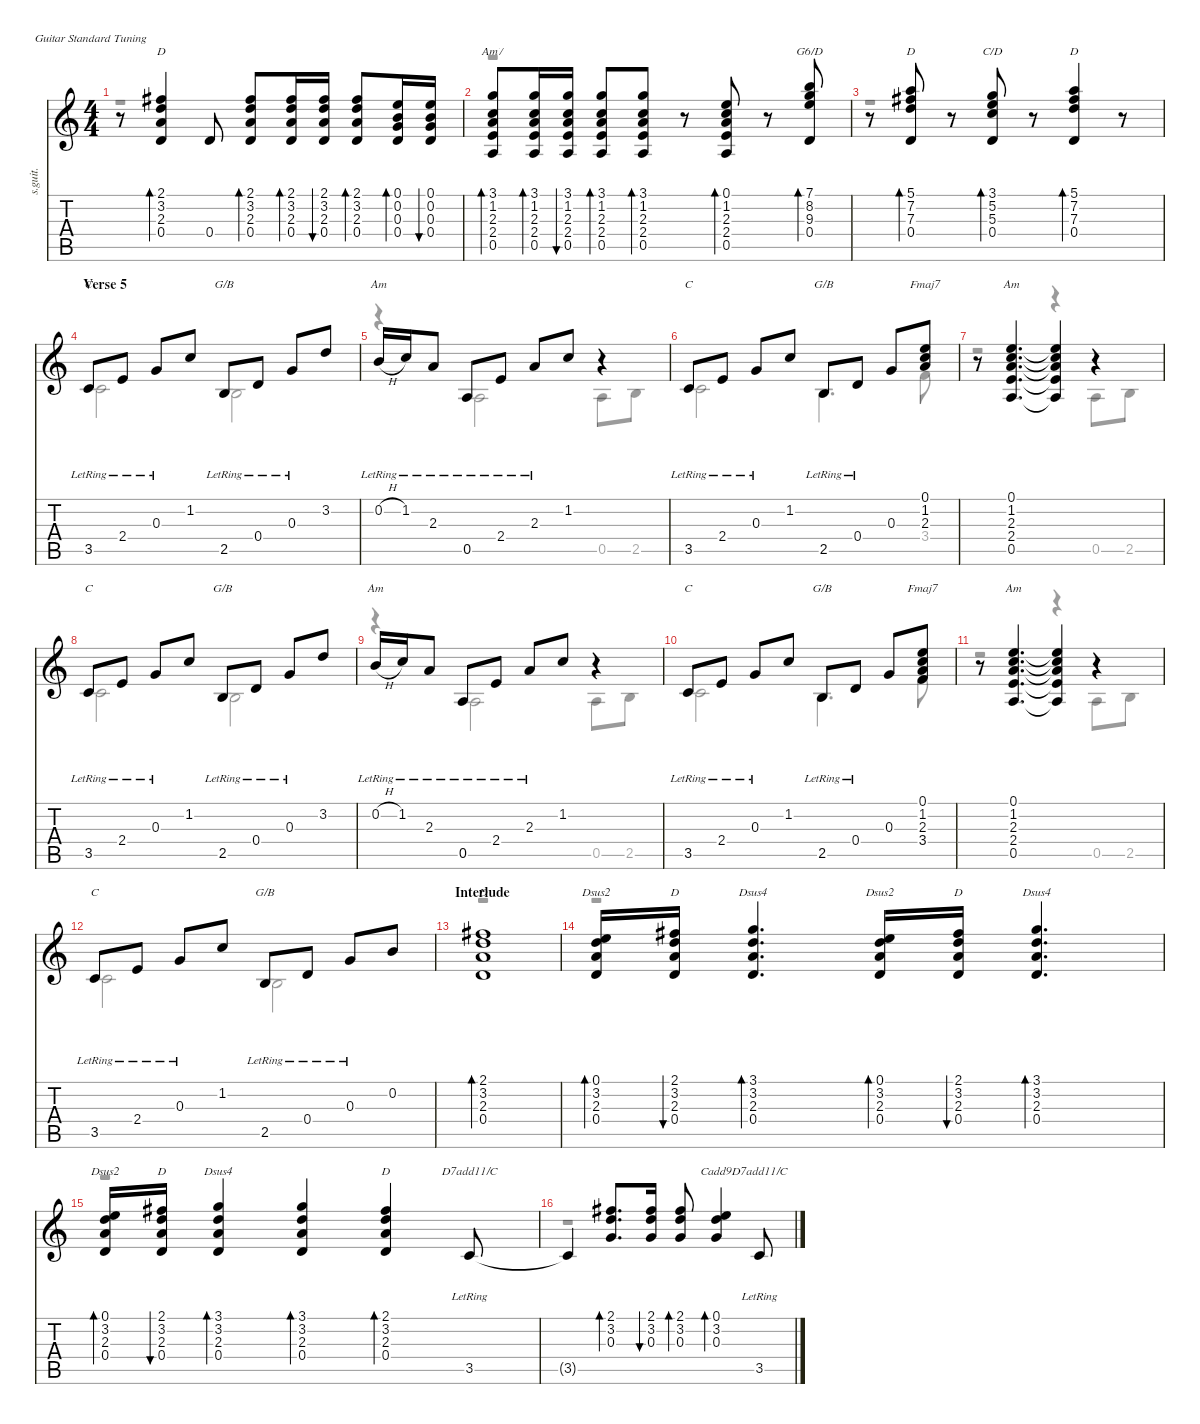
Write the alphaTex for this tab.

\defaultSystemsLayout 4
\hideDynamics
\bracketExtendMode nobrackets
\track ("Jimmy Page - Rhythm Guitars" "s.guit.") {instrument acousticguitarsteel}
\staff {score tabs}
\tuning (E4 B3 G3 D3 A2 E2)
\chord ("Am" 3 1 2 2 0 x) {showdiagram false}
\chord ("Fmaj7" 3 1 2 2 0 x) {showdiagram false}
\chord ("G/B" 3 1 2 2 0 x) {showdiagram false}
\chord ("C" 3 1 2 2 0 x) {showdiagram false}
\chord ("D" 3 1 2 2 0 x) {showdiagram false}
\chord ("Am7" 3 1 2 2 0 x) {showdiagram false}
\chord ("G6/D" 3 1 2 2 0 x) {showdiagram false}
\chord ("C/D" 3 1 2 2 0 x) {showdiagram false}
\chord ("Dsus2" 3 1 2 2 0 x) {showdiagram false}
\chord ("Dsus4" 3 1 2 2 0 x) {showdiagram false}
\chord ("D7add11/C" 3 1 2 2 0 x) {showdiagram false}
\chord ("Cadd9" 3 1 2 2 0 x) {showdiagram false}
\voice
\ts (4 4)
\tempo (87 hide)
\clef g2
\ks c
r.8{dy mp} (2.1{acc #} 3.2 2.3 0.4).4{bd 30 ch "D" lyrics (0 "") lyrics (1 "") lyrics (2 "") lyrics (3 "") lyrics (4 "")} 0.4.8{lyrics (0 "") lyrics (1 "") lyrics (2 "") lyrics (3 "") lyrics (4 "")} (2.1{acc #} 3.2 2.3 0.4).8{bd 30 lyrics (0 "") lyrics (1 "") lyrics (2 "") lyrics (3 "") lyrics (4 "")} (2.1{acc #} 3.2 2.3 0.4).16{bd 30 lyrics (0 "") lyrics (1 "") lyrics (2 "") lyrics (3 "") lyrics (4 "")} (2.1{acc #} 3.2 2.3 0.4).16{bu 30 lyrics (0 "") lyrics (1 "") lyrics (2 "") lyrics (3 "") lyrics (4 "")} (2.1{acc #} 3.2 2.3 0.4).8{bd 30 lyrics (0 "") lyrics (1 "") lyrics (2 "") lyrics (3 "") lyrics (4 "")} (0.1 0.2 0.3 0.4).16{bd 30 lyrics (0 "") lyrics (1 "") lyrics (2 "") lyrics (3 "") lyrics (4 "")} (0.1 0.2 0.3 0.4).16{bu 30 lyrics (0 "") lyrics (1 "") lyrics (2 "") lyrics (3 "") lyrics (4 "")} |
(3.1 1.2 2.3 2.4 0.5).8{bd 30 ch "Am7" lyrics (0 "") lyrics (1 "") lyrics (2 "") lyrics (3 "") lyrics (4 "")} (3.1 1.2 2.3 2.4 0.5).16{bd 30 lyrics (0 "") lyrics (1 "") lyrics (2 "") lyrics (3 "") lyrics (4 "")} (3.1 1.2 2.3 2.4 0.5).16{bu 30 lyrics (0 "") lyrics (1 "") lyrics (2 "") lyrics (3 "") lyrics (4 "")} (3.1 1.2 2.3 2.4 0.5).8{bd 30 lyrics (0 "") lyrics (1 "") lyrics (2 "") lyrics (3 "") lyrics (4 "")} (3.1 1.2 2.3 2.4 0.5).8{bd 30 lyrics (0 "") lyrics (1 "") lyrics (2 "") lyrics (3 "") lyrics (4 "")} r.8 (0.1 1.2 2.3 2.4 0.5).8{bd 30 lyrics (0 "") lyrics (1 "") lyrics (2 "") lyrics (3 "") lyrics (4 "")} r.8 (7.1 8.2 9.3 0.4).8{bd 30 ch "G6/D" lyrics (0 "") lyrics (1 "") lyrics (2 "") lyrics (3 "") lyrics (4 "")} |
r.8 (5.1 7.2{acc #} 7.3 0.4).8{bd 30 ch "D" lyrics (0 "") lyrics (1 "") lyrics (2 "") lyrics (3 "") lyrics (4 "")} r.8 (3.1 5.2 5.3 0.4).8{bd 30 ch "C/D" lyrics (0 "") lyrics (1 "") lyrics (2 "") lyrics (3 "") lyrics (4 "")} r.8 (5.1 7.2{acc #} 7.3 0.4).4{bd 30 ch "D" lyrics (0 "") lyrics (1 "") lyrics (2 "") lyrics (3 "") lyrics (4 "")} r.8 |
\section ("" "Verse 5")
\tempo (85 hide)
3.5{lr}.8{ch "C" lyrics (0 "") lyrics (1 "") lyrics (2 "") lyrics (3 "") lyrics (4 "")} 2.4{lr}.8{lyrics (0 "") lyrics (1 "") lyrics (2 "") lyrics (3 "") lyrics (4 "")} 0.3{lr}.8{lyrics (0 "") lyrics (1 "") lyrics (2 "") lyrics (3 "") lyrics (4 "")} 1.2.8{lyrics (0 "") lyrics (1 "") lyrics (2 "") lyrics (3 "") lyrics (4 "")} 2.5{lr}.8{ch "G/B" lyrics (0 "") lyrics (1 "") lyrics (2 "") lyrics (3 "") lyrics (4 "")} 0.4{lr}.8{lyrics (0 "") lyrics (1 "") lyrics (2 "") lyrics (3 "") lyrics (4 "")} 0.3{lr}.8{lyrics (0 "") lyrics (1 "") lyrics (2 "") lyrics (3 "") lyrics (4 "")} 3.2.8{lyrics (0 "") lyrics (1 "") lyrics (2 "") lyrics (3 "") lyrics (4 "")} |
0.2{h lr}.16{ch "Am" lyrics (0 "") lyrics (1 "") lyrics (2 "") lyrics (3 "") lyrics (4 "")} 1.2{lr}.16{lyrics (0 "") lyrics (1 "") lyrics (2 "") lyrics (3 "") lyrics (4 "")} 2.3{lr}.8{lyrics (0 "") lyrics (1 "") lyrics (2 "") lyrics (3 "") lyrics (4 "")} 0.5{lr}.8{lyrics (0 "") lyrics (1 "") lyrics (2 "") lyrics (3 "") lyrics (4 "")} 2.4{lr}.8{lyrics (0 "") lyrics (1 "") lyrics (2 "") lyrics (3 "") lyrics (4 "")} 2.3{lr}.8{lyrics (0 "") lyrics (1 "") lyrics (2 "") lyrics (3 "") lyrics (4 "")} 1.2.8{lyrics (0 "") lyrics (1 "") lyrics (2 "") lyrics (3 "") lyrics (4 "")} r.4 |
3.5{lr}.8{ch "C" lyrics (0 "") lyrics (1 "") lyrics (2 "") lyrics (3 "") lyrics (4 "")} 2.4{lr}.8{lyrics (0 "") lyrics (1 "") lyrics (2 "") lyrics (3 "") lyrics (4 "")} 0.3{lr}.8{lyrics (0 "") lyrics (1 "") lyrics (2 "") lyrics (3 "") lyrics (4 "")} 1.2.8{lyrics (0 "") lyrics (1 "") lyrics (2 "") lyrics (3 "") lyrics (4 "")} 2.5{lr}.8{ch "G/B" lyrics (0 "") lyrics (1 "") lyrics (2 "") lyrics (3 "") lyrics (4 "")} 0.4{lr}.8{lyrics (0 "") lyrics (1 "") lyrics (2 "") lyrics (3 "") lyrics (4 "")} 0.3.8{lyrics (0 "") lyrics (1 "") lyrics (2 "") lyrics (3 "") lyrics (4 "")} (0.1 1.2 2.3).8{ch "Fmaj7" lyrics (0 "") lyrics (1 "") lyrics (2 "") lyrics (3 "") lyrics (4 "")} |
r.8 (0.1 1.2 2.3 2.4 0.5).4{d ch "Am" lyrics (0 "") lyrics (1 "") lyrics (2 "") lyrics (3 "") lyrics (4 "")} (0.1{t} 1.2{t} 2.3{t} 2.4{t} 0.5{t}).4{lyrics (0 "") lyrics (1 "") lyrics (2 "") lyrics (3 "") lyrics (4 "")} r.4 |
3.5{lr}.8{ch "C" lyrics (0 "") lyrics (1 "") lyrics (2 "") lyrics (3 "") lyrics (4 "")} 2.4{lr}.8{lyrics (0 "") lyrics (1 "") lyrics (2 "") lyrics (3 "") lyrics (4 "")} 0.3{lr}.8{lyrics (0 "") lyrics (1 "") lyrics (2 "") lyrics (3 "") lyrics (4 "")} 1.2.8{lyrics (0 "") lyrics (1 "") lyrics (2 "") lyrics (3 "") lyrics (4 "")} 2.5{lr}.8{ch "G/B" lyrics (0 "") lyrics (1 "") lyrics (2 "") lyrics (3 "") lyrics (4 "")} 0.4{lr}.8{lyrics (0 "") lyrics (1 "") lyrics (2 "") lyrics (3 "") lyrics (4 "")} 0.3{lr}.8{lyrics (0 "") lyrics (1 "") lyrics (2 "") lyrics (3 "") lyrics (4 "")} 3.2.8{lyrics (0 "") lyrics (1 "") lyrics (2 "") lyrics (3 "") lyrics (4 "")} |
0.2{h lr}.16{ch "Am" lyrics (0 "") lyrics (1 "") lyrics (2 "") lyrics (3 "") lyrics (4 "")} 1.2{lr}.16{lyrics (0 "") lyrics (1 "") lyrics (2 "") lyrics (3 "") lyrics (4 "")} 2.3{lr}.8{lyrics (0 "") lyrics (1 "") lyrics (2 "") lyrics (3 "") lyrics (4 "")} 0.5{lr}.8{lyrics (0 "") lyrics (1 "") lyrics (2 "") lyrics (3 "") lyrics (4 "")} 2.4{lr}.8{lyrics (0 "") lyrics (1 "") lyrics (2 "") lyrics (3 "") lyrics (4 "")} 2.3{lr}.8{lyrics (0 "") lyrics (1 "") lyrics (2 "") lyrics (3 "") lyrics (4 "")} 1.2.8{lyrics (0 "") lyrics (1 "") lyrics (2 "") lyrics (3 "") lyrics (4 "")} r.4 |
3.5{lr}.8{ch "C" lyrics (0 "") lyrics (1 "") lyrics (2 "") lyrics (3 "") lyrics (4 "")} 2.4{lr}.8{lyrics (0 "") lyrics (1 "") lyrics (2 "") lyrics (3 "") lyrics (4 "")} 0.3{lr}.8{lyrics (0 "") lyrics (1 "") lyrics (2 "") lyrics (3 "") lyrics (4 "")} 1.2.8{lyrics (0 "") lyrics (1 "") lyrics (2 "") lyrics (3 "") lyrics (4 "")} 2.5{lr}.8{ch "G/B" lyrics (0 "") lyrics (1 "") lyrics (2 "") lyrics (3 "") lyrics (4 "")} 0.4{lr}.8{lyrics (0 "") lyrics (1 "") lyrics (2 "") lyrics (3 "") lyrics (4 "")} 0.3.8{lyrics (0 "") lyrics (1 "") lyrics (2 "") lyrics (3 "") lyrics (4 "")} (0.1 1.2 2.3 3.4).8{ch "Fmaj7" lyrics (0 "") lyrics (1 "") lyrics (2 "") lyrics (3 "") lyrics (4 "")} |
r.8 (0.1 1.2 2.3 2.4 0.5).4{d ch "Am" lyrics (0 "") lyrics (1 "") lyrics (2 "") lyrics (3 "") lyrics (4 "")} (0.1{t} 1.2{t} 2.3{t} 2.4{t} 0.5{t}).4{lyrics (0 "") lyrics (1 "") lyrics (2 "") lyrics (3 "") lyrics (4 "")} r.4 |
3.5{lr}.8{ch "C" lyrics (0 "") lyrics (1 "") lyrics (2 "") lyrics (3 "") lyrics (4 "")} 2.4{lr}.8{lyrics (0 "") lyrics (1 "") lyrics (2 "") lyrics (3 "") lyrics (4 "")} 0.3{lr}.8{lyrics (0 "") lyrics (1 "") lyrics (2 "") lyrics (3 "") lyrics (4 "")} 1.2.8{lyrics (0 "") lyrics (1 "") lyrics (2 "") lyrics (3 "") lyrics (4 "")} 2.5{lr}.8{ch "G/B" lyrics (0 "") lyrics (1 "") lyrics (2 "") lyrics (3 "") lyrics (4 "")} 0.4{lr}.8{lyrics (0 "") lyrics (1 "") lyrics (2 "") lyrics (3 "") lyrics (4 "")} 0.3{lr}.8{lyrics (0 "") lyrics (1 "") lyrics (2 "") lyrics (3 "") lyrics (4 "")} 0.2.8{lyrics (0 "") lyrics (1 "") lyrics (2 "") lyrics (3 "") lyrics (4 "")} |
\section ("" "Interlude")
\tempo (87 hide)
(2.1{acc #} 3.2 2.3 0.4).1{bd 30 ch "D" lyrics (0 "") lyrics (1 "") lyrics (2 "") lyrics (3 "") lyrics (4 "") dy mf} |
\tempo (88 hide)
(0.1 3.2 2.3 0.4).16{bd 30 ch "Dsus2" lyrics (0 "") lyrics (1 "") lyrics (2 "") lyrics (3 "") lyrics (4 "")} (2.1{acc #} 3.2 2.3 0.4).16{bu 30 ch "D" lyrics (0 "") lyrics (1 "") lyrics (2 "") lyrics (3 "") lyrics (4 "")} (3.1 3.2 2.3 0.4).4{d bd 30 ch "Dsus4" lyrics (0 "") lyrics (1 "") lyrics (2 "") lyrics (3 "") lyrics (4 "")} (0.1 3.2 2.3 0.4).16{bd 30 ch "Dsus2" lyrics (0 "") lyrics (1 "") lyrics (2 "") lyrics (3 "") lyrics (4 "")} (2.1{acc #} 3.2 2.3 0.4).16{bu 30 ch "D" lyrics (0 "") lyrics (1 "") lyrics (2 "") lyrics (3 "") lyrics (4 "")} (3.1 3.2 2.3 0.4).4{d bd 30 ch "Dsus4" lyrics (0 "") lyrics (1 "") lyrics (2 "") lyrics (3 "") lyrics (4 "")} |
\tempo (92 hide)
(0.1 3.2 2.3 0.4).16{bd 30 ch "Dsus2" lyrics (0 "") lyrics (1 "") lyrics (2 "") lyrics (3 "") lyrics (4 "")} (2.1{acc #} 3.2 2.3 0.4).16{bu 30 ch "D" lyrics (0 "") lyrics (1 "") lyrics (2 "") lyrics (3 "") lyrics (4 "")} (3.1 3.2 2.3 0.4).4{bd 30 ch "Dsus4" lyrics (0 "") lyrics (1 "") lyrics (2 "") lyrics (3 "") lyrics (4 "")} (3.1 3.2 2.3 0.4).4{bd 30 lyrics (0 "") lyrics (1 "") lyrics (2 "") lyrics (3 "") lyrics (4 "")} (2.1{acc #} 3.2 2.3 0.4).4{bd 30 ch "D" lyrics (0 "") lyrics (1 "") lyrics (2 "") lyrics (3 "") lyrics (4 "")} 3.5{lr}.8{ch "D7add11/C" lyrics (0 "") lyrics (1 "") lyrics (2 "") lyrics (3 "") lyrics (4 "") dy f} |
3.5{t}.4{lyrics (0 "") lyrics (1 "") lyrics (2 "") lyrics (3 "") lyrics (4 "")} (2.1{acc #} 3.2 0.3).8{d bd 30 lyrics (0 "") lyrics (1 "") lyrics (2 "") lyrics (3 "") lyrics (4 "") dy mf} (2.1{acc #} 3.2 0.3).16{bu 30 lyrics (0 "") lyrics (1 "") lyrics (2 "") lyrics (3 "") lyrics (4 "")} (2.1{acc #} 3.2 0.3).8{bd 30 lyrics (0 "") lyrics (1 "") lyrics (2 "") lyrics (3 "") lyrics (4 "")} (0.1 3.2 0.3).4{bd 30 ch "Cadd9" lyrics (0 "") lyrics (1 "") lyrics (2 "") lyrics (3 "") lyrics (4 "")} 3.5{lr}.8{ch "D7add11/C" lyrics (0 "") lyrics (1 "") lyrics (2 "") lyrics (3 "") lyrics (4 "")}
\voice
\clef g2
\ottava regular
\simile none
\ks c
r.1{dy mp} |
r.1 |
r.1 |
3.5.2{lyrics (0 "") lyrics (1 "") lyrics (2 "") lyrics (3 "") lyrics (4 "")} 2.5.2{lyrics (0 "") lyrics (1 "") lyrics (2 "") lyrics (3 "") lyrics (4 "")} |
r.4 0.5.2{lyrics (0 "") lyrics (1 "") lyrics (2 "") lyrics (3 "") lyrics (4 "")} 0.5.8{lyrics (0 "") lyrics (1 "") lyrics (2 "") lyrics (3 "") lyrics (4 "")} 2.5.8{lyrics (0 "") lyrics (1 "") lyrics (2 "") lyrics (3 "") lyrics (4 "")} |
3.5.2{lyrics (0 "") lyrics (1 "") lyrics (2 "") lyrics (3 "") lyrics (4 "")} 2.5.4{d lyrics (0 "") lyrics (1 "") lyrics (2 "") lyrics (3 "") lyrics (4 "")} 3.4.8{lyrics (0 "") lyrics (1 "") lyrics (2 "") lyrics (3 "") lyrics (4 "")} |
r.2 r.4 0.5.8{lyrics (0 "") lyrics (1 "") lyrics (2 "") lyrics (3 "") lyrics (4 "")} 2.5.8{lyrics (0 "") lyrics (1 "") lyrics (2 "") lyrics (3 "") lyrics (4 "")} |
3.5.2{lyrics (0 "") lyrics (1 "") lyrics (2 "") lyrics (3 "") lyrics (4 "")} 2.5.2{lyrics (0 "") lyrics (1 "") lyrics (2 "") lyrics (3 "") lyrics (4 "")} |
r.4 0.5.2{lyrics (0 "") lyrics (1 "") lyrics (2 "") lyrics (3 "") lyrics (4 "")} 0.5.8{lyrics (0 "") lyrics (1 "") lyrics (2 "") lyrics (3 "") lyrics (4 "")} 2.5.8{lyrics (0 "") lyrics (1 "") lyrics (2 "") lyrics (3 "") lyrics (4 "")} |
3.5.2{lyrics (0 "") lyrics (1 "") lyrics (2 "") lyrics (3 "") lyrics (4 "")} 2.5.4{d lyrics (0 "") lyrics (1 "") lyrics (2 "") lyrics (3 "") lyrics (4 "")} 3.4.8{lyrics (0 "") lyrics (1 "") lyrics (2 "") lyrics (3 "") lyrics (4 "")} |
r.2 r.4 0.5.8{lyrics (0 "") lyrics (1 "") lyrics (2 "") lyrics (3 "") lyrics (4 "")} 2.5.8{lyrics (0 "") lyrics (1 "") lyrics (2 "") lyrics (3 "") lyrics (4 "")} |
3.5.2{lyrics (0 "") lyrics (1 "") lyrics (2 "") lyrics (3 "") lyrics (4 "")} 2.5.2{lyrics (0 "") lyrics (1 "") lyrics (2 "") lyrics (3 "") lyrics (4 "")} |
r.1 |
r.1 |
r.1 |
r.1
